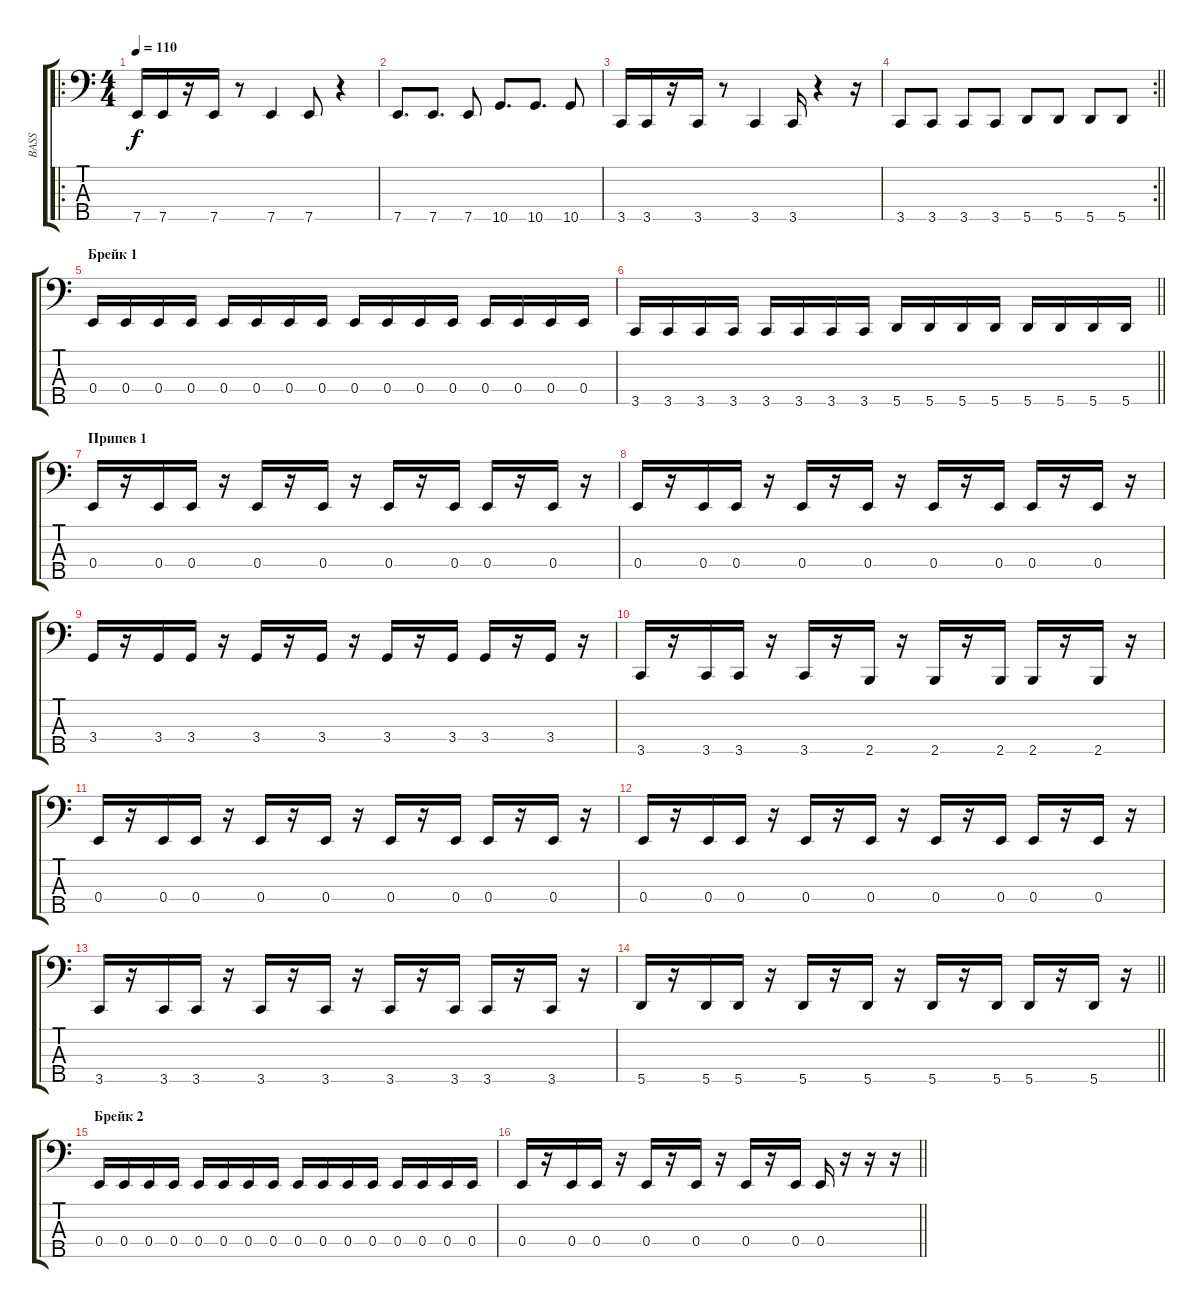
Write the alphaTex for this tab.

\track ("BASS" "BASS") {instrument electricbasspick}
\staff {score tabs}
\tuning (G2 D2 A1 E1 A0) {hide}
\ro
\ts (4 4)
\tempo 110
\clef f4
\ks c
7.5.16{dy f} 7.5.16 r.16 7.5.16 r.8 7.5.4 7.5.8 r.4 |
7.5.8{d} 7.5.8{d} 7.5.8 10.5.8{d} 10.5.8{d} 10.5.8 |
3.5.16 3.5.16 r.16 3.5.16 r.8 3.5.4 3.5.16 r.4 r.16 |
\rc 2
\barLineRight lightlight
3.5.8 3.5.8 3.5.8 3.5.8 5.5.8 5.5.8 5.5.8 5.5.8 |
\section ("" "Брейк 1")
0.4.16 0.4.16 0.4.16 0.4.16 0.4.16 0.4.16 0.4.16 0.4.16 0.4.16 0.4.16 0.4.16 0.4.16 0.4.16 0.4.16 0.4.16 0.4.16 |
\barLineRight lightlight
3.5.16 3.5.16 3.5.16 3.5.16 3.5.16 3.5.16 3.5.16 3.5.16 5.5.16 5.5.16 5.5.16 5.5.16 5.5.16 5.5.16 5.5.16 5.5.16 |
\section ("" "Припев 1")
0.4.16 r.16 0.4.16 0.4.16 r.16 0.4.16 r.16 0.4.16 r.16 0.4.16 r.16 0.4.16 0.4.16 r.16 0.4.16 r.16 |
0.4.16 r.16 0.4.16 0.4.16 r.16 0.4.16 r.16 0.4.16 r.16 0.4.16 r.16 0.4.16 0.4.16 r.16 0.4.16 r.16 |
3.4.16 r.16 3.4.16 3.4.16 r.16 3.4.16 r.16 3.4.16 r.16 3.4.16 r.16 3.4.16 3.4.16 r.16 3.4.16 r.16 |
3.5.16 r.16 3.5.16 3.5.16 r.16 3.5.16 r.16 2.5.16 r.16 2.5.16 r.16 2.5.16 2.5.16 r.16 2.5.16 r.16 |
0.4.16 r.16 0.4.16 0.4.16 r.16 0.4.16 r.16 0.4.16 r.16 0.4.16 r.16 0.4.16 0.4.16 r.16 0.4.16 r.16 |
0.4.16 r.16 0.4.16 0.4.16 r.16 0.4.16 r.16 0.4.16 r.16 0.4.16 r.16 0.4.16 0.4.16 r.16 0.4.16 r.16 |
3.5.16 r.16 3.5.16 3.5.16 r.16 3.5.16 r.16 3.5.16 r.16 3.5.16 r.16 3.5.16 3.5.16 r.16 3.5.16 r.16 |
\barLineRight lightlight
5.5.16 r.16 5.5.16 5.5.16 r.16 5.5.16 r.16 5.5.16 r.16 5.5.16 r.16 5.5.16 5.5.16 r.16 5.5.16 r.16 |
\section ("" "Брейк 2")
0.4.16 0.4.16 0.4.16 0.4.16 0.4.16 0.4.16 0.4.16 0.4.16 0.4.16 0.4.16 0.4.16 0.4.16 0.4.16 0.4.16 0.4.16 0.4.16 |
\barLineRight lightlight
0.4.16 r.16 0.4.16 0.4.16 r.16 0.4.16 r.16 0.4.16 r.16 0.4.16 r.16 0.4.16 0.4.16 r.16 r.16 r.16
